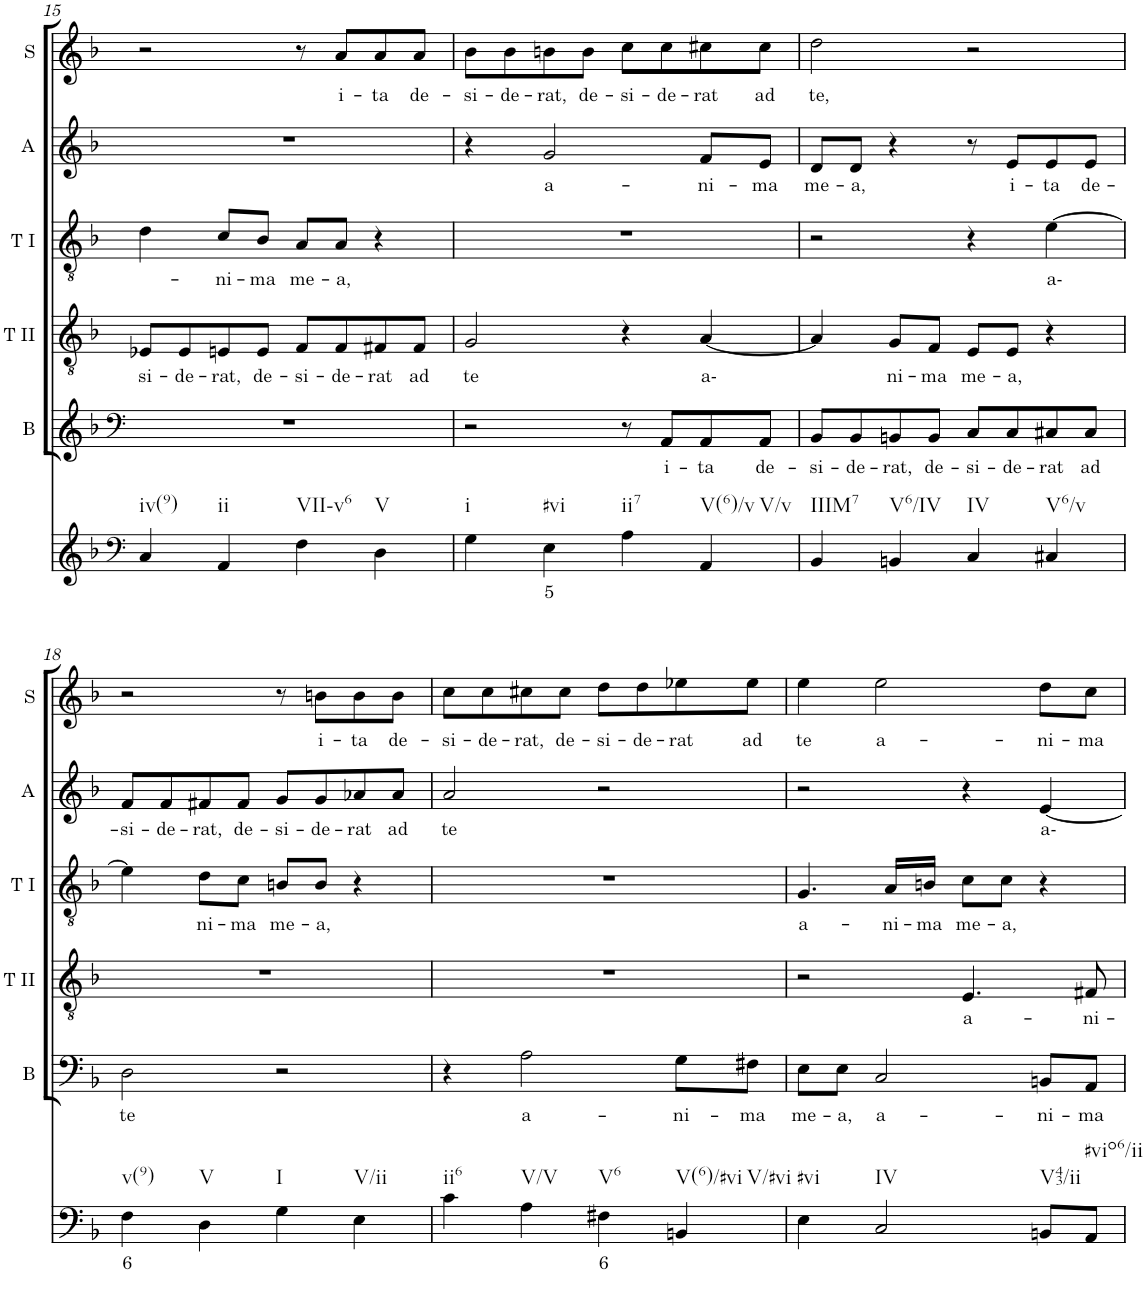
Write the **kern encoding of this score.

**kern	**text	**kern	**text	**kern	**text	**kern	**text	**kern	**text	**kern	**text
*part6	*part6	*part5	*part5	*part4	*part4	*part3	*part3	*part2	*part2	*part1	*part1
*staff6	*staff6	*staff5	*staff5	*staff4	*staff4	*staff3	*staff3	*staff2	*staff2	*staff1	*staff1
*I"Continuo	*	*I"Bass	*	*I"Tenor II	*	*I"Tenor I	*	*I"Alto	*	*I"Soprano	*
*	*	*I'B	*	*I'T II	*	*I'T I	*	*I'A	*	*I'S	*
!!LO:PB:g=z
*clefF4	*	*clefF4	*	*clefF4	*	*clefF4	*	*clefF4	*	*clefF4	*
*k[b-]	*	*k[b-]	*	*k[b-]	*	*k[b-]	*	*k[b-]	*	*k[b-]	*
*	*	*	*	*	*	*	*	*M4/4	*	*M4/4	*
=15	=15	=15	=15	=15	=15	=15	=15	=15	=15	=15	=15
!LO:TX:b:t=iv(9)	!	!	!	!	!	!	!	!	!	!	!
!	!	!	!	!	!LO:LY:b	!	!	!	!	!	!
4C/	.	1r	.	8E-X/L	si-	4d\	.	1r	.	2r	.
!	!	!	!	!	!LO:LY:b	!	!	!	!	!	!
.	.	.	.	8E-/	de-	.	.	.	.	.	.
!LO:TX:b:t=ii	!	!	!	!	!	!	!	!	!	!	!
!	!	!	!	!	!LO:LY:b	!	!LO:LY:b	!	!	!	!
4AA/	.	.	.	8En/	rat,	8c/L	ni-	.	.	.	.
!	!	!	!	!	!LO:LY:b	!	!LO:LY:b	!	!	!	!
.	.	.	.	8E/J	de-	8B-/J	ma	.	.	.	.
!LO:TX:b:t=VII-v6	!	!	!	!	!	!	!	!	!	!	!
!	!	!	!	!	!LO:LY:b	!	!LO:LY:b	!	!	!	!
4F\	.	.	.	8F/L	si-	8A/L	me-	.	.	8r	.
!	!	!	!	!	!LO:LY:b	!	!LO:LY:b	!	!	!	!LO:LY:b
.	.	.	.	8F/	de-	8A/J	a,	.	.	8a/L	i-
!LO:TX:b:t=V	!	!	!	!	!	!	!	!	!	!	!
!	!	!	!	!	!LO:LY:b	!	!	!	!	!	!LO:LY:b
4D\	.	.	.	8F#X/	rat	4r	.	.	.	8a/	ta
!	!	!	!	!	!LO:LY:b	!	!	!	!	!	!LO:LY:b
.	.	.	.	8F#/J	ad	.	.	.	.	8a/J	de-
=16	=16	=16	=16	=16	=16	=16	=16	=16	=16	=16	=16
!LO:TX:b:t=i	!	!	!	!	!	!	!	!	!	!	!
!	!	!	!	!	!LO:LY:b	!	!	!	!	!	!LO:LY:b
4G\	.	2r	.	2G/	te	1r	.	4r	.	8b-\L	si-
!	!	!	!	!	!	!	!	!	!	!	!LO:LY:b
.	.	.	.	.	.	.	.	.	.	8b-\	de-
!LO:TX:b:t=#vi	!	!	!	!	!	!	!	!	!	!	!
!	!LO:LY:b	!	!	!	!	!	!	!	!LO:LY:b	!	!LO:LY:b
4E\	5	.	.	.	.	.	.	2g/	a-	8bn\	rat,
!	!	!	!	!	!	!	!	!	!	!	!LO:LY:b
.	.	.	.	.	.	.	.	.	.	8b\J	de-
!LO:TX:b:t=ii7	!	!	!	!	!	!	!	!	!	!	!
!	!	!	!	!	!	!	!	!	!	!	!LO:LY:b
4A\	.	8r	.	4r	.	.	.	.	.	8cc\L	si-
!	!	!	!LO:LY:b	!	!	!	!	!	!	!	!LO:LY:b
.	.	8AA/L	i-	.	.	.	.	.	.	8cc\	de-
!LO:TX:b:t=V(6)/v	!	!	!	!	!	!	!	!	!	!	!
!LO:TX:b:t=V/v	!	!	!	!	!	!	!	!	!	!	!
!	!	!	!LO:LY:b	!	!LO:LY:b	!	!	!	!LO:LY:b	!	!LO:LY:b
4AA/	.	8AA/	ta	[4A/	a-	.	.	8f/L	ni-	8cc#X\	rat
!	!	!	!LO:LY:b	!	!	!	!	!	!LO:LY:b	!	!LO:LY:b
.	.	8AA/J	de-	.	.	.	.	8e/J	ma	8cc#\J	ad
=17	=17	=17	=17	=17	=17	=17	=17	=17	=17	=17	=17
!LO:TX:b:t=IIIM7	!	!	!	!	!	!	!	!	!	!	!
!	!	!	!LO:LY:b	!	!	!	!	!	!LO:LY:b	!	!LO:LY:b
4BB-/	.	8BB-/L	si-	4A/]	.	2r	.	8d/L	me-	2dd\	te,
!	!	!	!LO:LY:b	!	!	!	!	!	!LO:LY:b	!	!
.	.	8BB-/	de-	.	.	.	.	8d/J	a,	.	.
!LO:TX:b:t=V6/IV	!	!	!	!	!	!	!	!	!	!	!
!	!	!	!LO:LY:b	!	!LO:LY:b	!	!	!	!	!	!
4BBn/	.	8BBn/	rat,	8G/L	ni-	.	.	4r	.	.	.
!	!	!	!LO:LY:b	!	!LO:LY:b	!	!	!	!	!	!
.	.	8BB/J	de-	8F/J	ma	.	.	.	.	.	.
!LO:TX:b:t=IV	!	!	!	!	!	!	!	!	!	!	!
!	!	!	!LO:LY:b	!	!LO:LY:b	!	!	!	!	!	!
4C/	.	8C/L	si-	8E/L	me-	4r	.	8r	.	2r	.
!	!	!	!LO:LY:b	!	!LO:LY:b	!	!	!	!LO:LY:b	!	!
.	.	8C/	de-	8E/J	a,	.	.	8e/L	i-	.	.
!LO:TX:b:t=V6/v	!	!	!	!	!	!	!	!	!	!	!
!	!	!	!LO:LY:b	!	!	!	!LO:LY:b	!	!LO:LY:b	!	!
4C#X/	.	8C#X/	rat	4r	.	[4e\	a-	8e/	ta	.	.
!	!	!	!LO:LY:b	!	!	!	!	!	!LO:LY:b	!	!
.	.	8C#/J	ad	.	.	.	.	8e/J	de-	.	.
!!LO:LB:g=z
=18	=18	=18	=18	=18	=18	=18	=18	=18	=18	=18	=18
!LO:TX:b:t=v(9)	!	!	!	!	!	!	!	!	!	!	!
!	!LO:LY:b	!	!LO:LY:b	!	!	!	!	!	!LO:LY:b	!	!
4F\	6	2D\	te	1r	.	4e\]	.	8f/L	si-	2r	.
!	!	!	!	!	!	!	!	!	!LO:LY:b	!	!
.	.	.	.	.	.	.	.	8f/	de-	.	.
!LO:TX:b:t=V	!	!	!	!	!	!	!	!	!	!	!
!	!	!	!	!	!	!	!LO:LY:b	!	!LO:LY:b	!	!
4D\	.	.	.	.	.	8d\L	ni-	8f#X/	rat,	.	.
!	!	!	!	!	!	!	!LO:LY:b	!	!LO:LY:b	!	!
.	.	.	.	.	.	8c\J	ma	8f#/J	de-	.	.
!LO:TX:b:t=I	!	!	!	!	!	!	!	!	!	!	!
!	!	!	!	!	!	!	!LO:LY:b	!	!LO:LY:b	!	!
4G\	.	2r	.	.	.	8Bn/L	me-	8g/L	si-	8r	.
!	!	!	!	!	!	!	!LO:LY:b	!	!LO:LY:b	!	!LO:LY:b
.	.	.	.	.	.	8B/J	a,	8g/	de-	8bn\L	i-
!LO:TX:b:t=V/ii	!	!	!	!	!	!	!	!	!	!	!
!	!	!	!	!	!	!	!	!	!LO:LY:b	!	!LO:LY:b
4E\	.	.	.	.	.	4r	.	8a-X/	rat	8b\	ta
!	!	!	!	!	!	!	!	!	!LO:LY:b	!	!LO:LY:b
.	.	.	.	.	.	.	.	8a-/J	ad	8b\J	de-
=19	=19	=19	=19	=19	=19	=19	=19	=19	=19	=19	=19
!LO:TX:b:t=ii6	!	!	!	!	!	!	!	!	!	!	!
!	!	!	!	!	!	!	!	!	!LO:LY:b	!	!LO:LY:b
4c\	.	4r	.	1r	.	1r	.	2a/	te	8cc\L	si-
!	!	!	!	!	!	!	!	!	!	!	!LO:LY:b
.	.	.	.	.	.	.	.	.	.	8cc\	de-
!LO:TX:b:t=V/V	!	!	!	!	!	!	!	!	!	!	!
!	!	!	!LO:LY:b	!	!	!	!	!	!	!	!LO:LY:b
4A\	.	2A\	a-	.	.	.	.	.	.	8cc#X\	rat,
!	!	!	!	!	!	!	!	!	!	!	!LO:LY:b
.	.	.	.	.	.	.	.	.	.	8cc#\J	de-
!LO:TX:b:t=V6	!	!	!	!	!	!	!	!	!	!	!
!	!LO:LY:b	!	!	!	!	!	!	!	!	!	!LO:LY:b
4F#X\	6	.	.	.	.	.	.	2r	.	8dd\L	si-
!	!	!	!	!	!	!	!	!	!	!	!LO:LY:b
.	.	.	.	.	.	.	.	.	.	8dd\	de-
!LO:TX:b:t=V(6)/#vi	!	!	!	!	!	!	!	!	!	!	!
!LO:TX:b:t=V/#vi	!	!	!	!	!	!	!	!	!	!	!
!	!	!	!LO:LY:b	!	!	!	!	!	!	!	!LO:LY:b
4BBn/	.	8G\L	ni-	.	.	.	.	.	.	8ee-X\	rat
!	!	!	!LO:LY:b	!	!	!	!	!	!	!	!LO:LY:b
.	.	8F#X\J	ma	.	.	.	.	.	.	8ee-\J	ad
=20	=20	=20	=20	=20	=20	=20	=20	=20	=20	=20	=20
!LO:TX:b:t=#vi	!	!	!	!	!	!	!	!	!	!	!
!	!	!	!LO:LY:b	!	!	!	!LO:LY:b	!	!	!	!LO:LY:b
4E\	.	8E\L	me-	2r	.	4.G/	a-	2r	.	4ee\	te
!	!	!	!LO:LY:b	!	!	!	!	!	!	!	!
.	.	8E\J	a,	.	.	.	.	.	.	.	.
!LO:TX:b:t=IV	!	!	!	!	!	!	!	!	!	!	!
!	!	!	!LO:LY:b	!	!	!	!	!	!	!	!LO:LY:b
2C/	.	2C/	a-	.	.	.	.	.	.	2ee\	a-
!	!	!	!	!	!	!	!LO:LY:b	!	!	!	!
.	.	.	.	.	.	16A/LL	ni-	.	.	.	.
!	!	!	!	!	!	!	!LO:LY:b	!	!	!	!
.	.	.	.	.	.	16Bn/JJ	ma	.	.	.	.
!	!	!	!	!	!LO:LY:b	!	!LO:LY:b	!	!	!	!
.	.	.	.	4.E/	a-	8c\L	me-	4r	.	.	.
!	!	!	!	!	!	!	!LO:LY:b	!	!	!	!
.	.	.	.	.	.	8c\J	a,	.	.	.	.
!LO:TX:b:t=V43/ii	!	!	!	!	!	!	!	!	!	!	!
!	!	!	!LO:LY:b	!	!	!	!	!	!LO:LY:b	!	!LO:LY:b
8BBn/L	.	8BBn/L	ni-	.	.	4r	.	[4e/	a-	8dd\L	ni-
!LO:TX:b:t=#vio6/ii	!	!	!	!	!	!	!	!	!	!	!
!	!	!	!LO:LY:b	!	!LO:LY:b	!	!	!	!	!	!LO:LY:b
8AA/J	.	8AA/J	ma	8F#X/	ni-	.	.	.	.	8cc\J	ma
=	=	=	=	=	=	=	=	=	=	=	=
*-	*-	*-	*-	*-	*-	*-	*-	*-	*-	*-	*-
